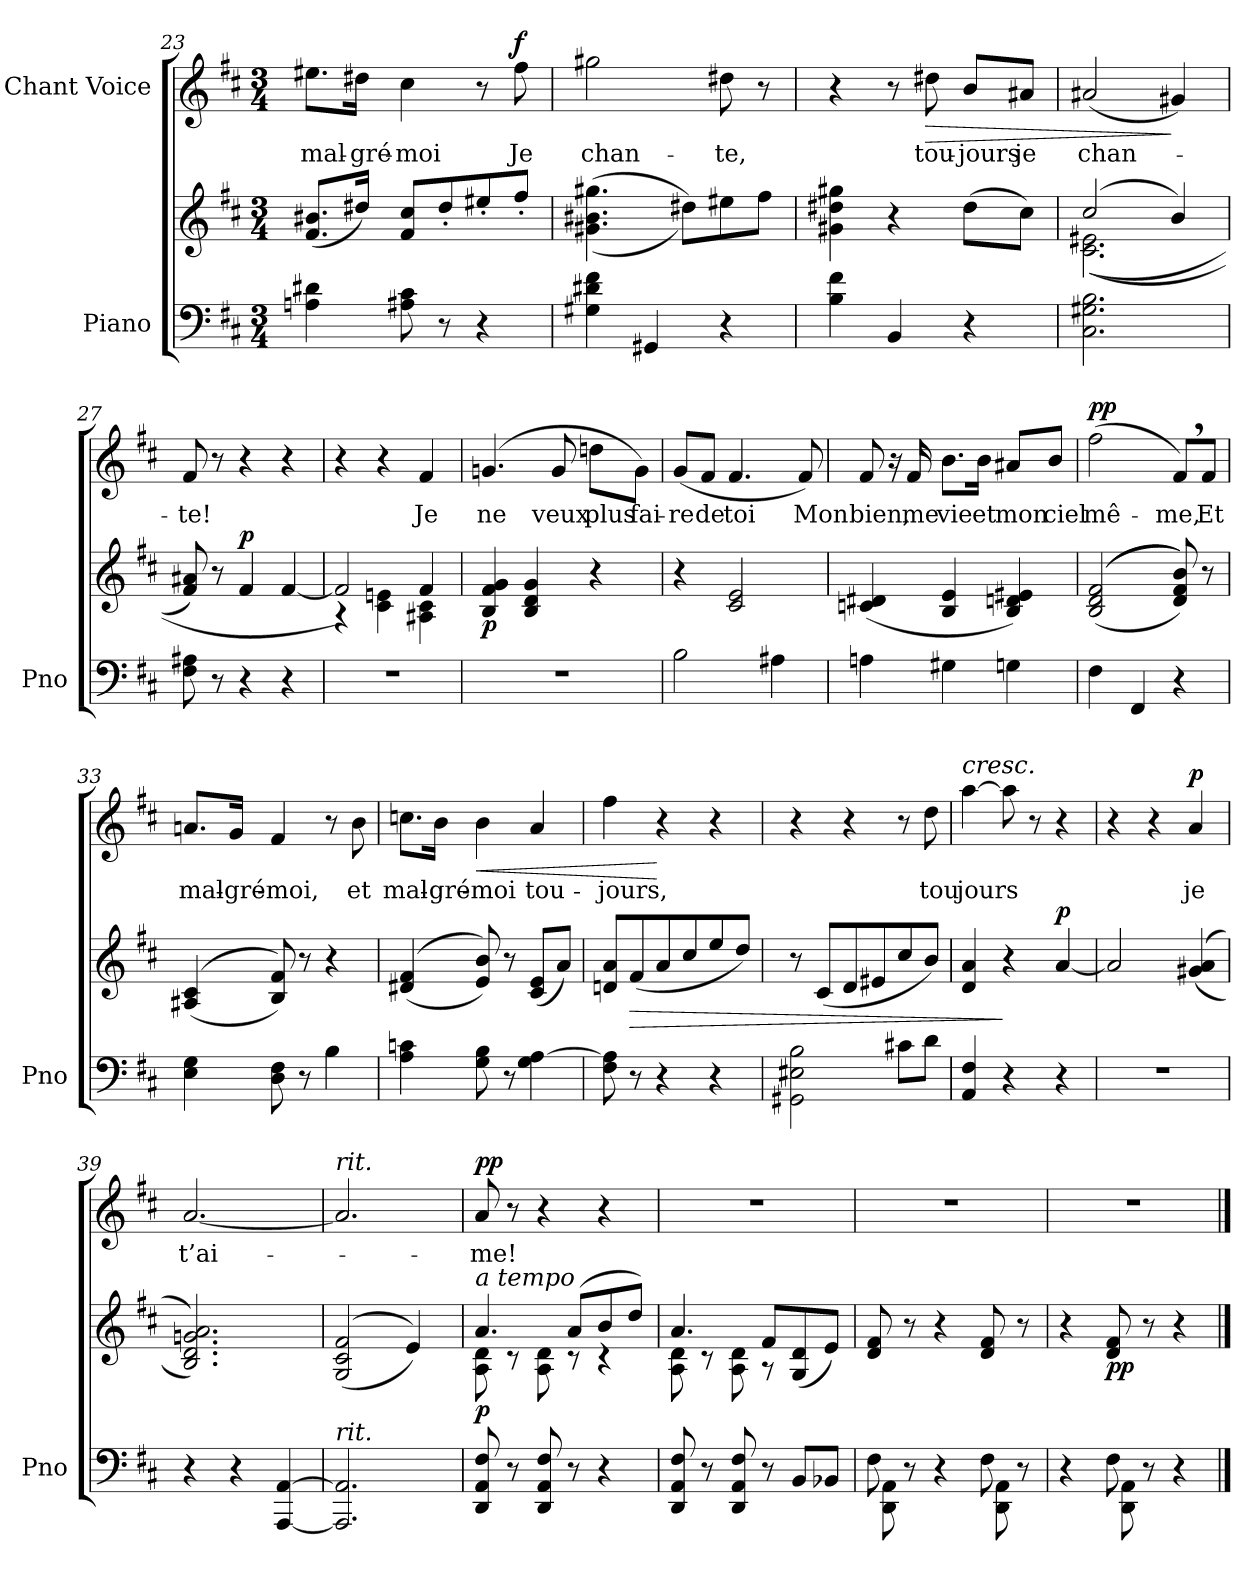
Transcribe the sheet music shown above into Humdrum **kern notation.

**kern	**kern	**dynam	**kern	**text	**dynam
*part2	*part2	*part2	*part1	*part1	*part1
*staff3	*staff2	*staff2/3	*staff1	*staff1	*staff1
*I"Piano	*	*	*I"Chant Voice	*	*
*I'Pno	*	*	*	*	*
*clefF4	*clefG2	*	*clefG2	*	*
*k[f#c#]	*k[f#c#]	*	*k[f#c#]	*	*
*M3/4	*M3/4	*	*M3/4	*	*
=23	=23	=23	=23	=23	=23
4An\ 4d#X\	(8.f#/ 8.b#X/L	.	8.ee#X\L	mal-	.
.	16dd#X/Jk)	.	16dd#X\Jk	-gré-	.
8A#X\ 8c#\	8f#/ 8cc#/L	.	4cc#\	-moi	.
8r	8dd#'/	.	.	.	.
4r	8ee#X'/	.	8r	.	.
!	!	!	!	!	!LO:DY:a
.	8ff#'/J	.	8ff#\	Je	f
=24	=24	=24	=24	=24	=24
4G#X\ 4d#X\ 4f#\	((<4.g#X\ 4.b#X\ 4.gg#X\	.	2gg#X\	chan-	.
4GG#X/	.	.	.	.	.
.	8dd#X\L))	.	.	.	.
4r	8ee#X\	.	8dd#X\	-te,	.
.	8ff#\J	.	8r	.	.
=25	=25	=25	=25	=25	=25
4B\ 4f#\	4g#X\ 4dd#X\ 4gg#X\	.	4r	.	.
4BB/	4r	.	8r	.	.
!	!	!	!	!	!LO:HP:b
.	.	.	8dd#X\	tou-	>
4r	(8dd#\L	.	8b/L	-jours	.
.	8cc#\J)	.	8a#X/J	je	.
=26	=26	=26	=26	=26	=26
*	*^	*	*	*	*
2.C#\ 2.G#X\ 2.B\	(2cc#/	((2.c#\ 2.e#X\	.	(2a#X/	chan-	.
.	4b/)	.	.	4g#X/)	.	]
*	*v	*v	*	*	*	*
=27	=27	=27	=27	=27	=27
8F#\ 8A#X\	8f#/ 8a#X/)	.	8f#/	-te!	.
8r	8r	.	8r	.	.
!	!	!LO:DY:a	!	!	!
4r	4f#/	p	4r	.	.
4r	[4f#/	.	4r	.	.
=28	=28	=28	=28	=28	=28
*	*^	*	*	*	*
2.r	2f#/]	4r)	.	4r	.	.
.	.	4c#\ 4en\	.	4r	.	.
!	!	!	!	!	!	!LO:DY:a
!	!	!	!	!	!	!LO:DY:n=1:a
.	4f#/	4A#X\ 4c#\	.	4f#/	Je	p other-dynamics
=29	=29	=29	=29	=29	=29	=29
!	!	!	!LO:DY:b	!	!	!
*	*v	*v	*	*	*	*
2.r	4B/ 4f#/ 4g/	p	(4.gn/	ne	.
.	4B/ 4d/ 4g/	.	.	.	.
.	.	.	8g/	veux	.
.	4r	.	8ddn\L	plus	.
.	.	.	8g\J)	fai-	.
=30	=30	=30	=30	=30	=30
2B\	4r	.	(>8g/L	-re	.
.	.	.	8f#/J	de	.
.	2c#/ 2e/	.	4.f#/	toi	.
4A#X\	.	.	.	.	.
.	.	.	8f#/)	Mon	.
=31	=31	=31	=31	=31	=31
4An\	(>4cn/ 4d#X/	.	8f#/	bien,	.
.	.	.	16r	.	.
.	.	.	16f#/	me	.
4G#X\	4B/ 4e/	.	8.b\L	vie	.
.	.	.	16b\Jk	et	.
4Gn\	4B/ 4dn/ 4e#X/)	.	8a#X/L	mon	.
.	.	.	8b/J	ciel	.
=32	=32	=32	=32	=32	=32
!	!	!	!	!	!LO:DY:a
4F#\	(>(<(2B/ 2d/ 2f#/	.	(2ff#\	mê-	pp
4FF#/	.	.	.	.	.
4r	8d/ 8f#/ 8b/)))	.	8f#,/L)	-me,	.
.	8r	.	8f#/J	Et	.
=33	=33	=33	=33	=33	=33
4E\ 4G\	((>4A#X/ 4c#/	.	8.an/L	mal-	.
.	.	.	16g/Jk	-gré-	.
8D\ 8F#\	8B/ 8f#/))	.	4f#/	-moi,	.
8r	8r	.	.	.	.
4B\	4r	.	8r	.	.
.	.	.	8b\	et	.
=34	=34	=34	=34	=34	=34
4A\ 4cn\	(<(>4d#X/ 4f#/	.	8.ccn\L	mal-	.
.	.	.	16b\Jk	-gré-	.
!	!	!	!	!	!LO:HP:b
8G\ 8B\	8e/ 8b/))	.	4b\	-moi	<
8r	8r	.	.	.	.
4G\ [4A\	(8c#/ 8e/L	.	4a/	tou-	.
.	8a/J)	.	.	.	.
=35	=35	=35	=35	=35	=35
8F#\ 8A\]	8dn/ 8a/L	.	4ff#\	-jours,	.
!	!	!LO:HP:b	!	!	!
8r	(8f#/	>	.	.	.
4r	8a/	.	4r	.	[
.	8cc#/	.	.	.	.
4r	8ee/	.	4r	.	.
.	8dd/J)	.	.	.	.
=36	=36	=36	=36	=36	=36
2GG#X\ 2E#X\ 2B\	8r	.	4r	.	.
.	(8c#/L	.	.	.	.
.	8d/	.	4r	.	.
.	8e#X/	.	.	.	.
8c#X\L	8cc#/	.	8r	.	.
8d\J	8b/J)	.	8dd\	tou	.
=37	=37	=37	=37	=37	=37
!	!	!	!LO:TX:a:i:t=cresc.	!	!
4AA/ 4F#/	4d/ 4a/	.	[4aa\	jours	.
4r	4r	]	8aa\]	.	.
.	.	.	8r	.	.
!	!	!LO:DY:a	!	!	!
4r	[4a/	p	4r	.	.
=38	=38	=38	=38	=38	=38
2.r	2a/]	.	4r	.	.
.	.	.	4r	.	.
!	!	!	!	!	!LO:DY:a
.	((>4g#X/ 4a/	.	4a/	je	p
=39	=39	=39	=39	=39	=39
4r	2.B/ 2.d/ 2.gn/ 2.a/))	.	[2.a/	t’ai-	.
4r	.	.	.	.	.
[4AAA/ [4AA/	.	.	.	.	.
=40	=40	=40	=40	=40	=40
!	!	!	!LO:TX:i:t=rit.	!	!
!LO:TX:i:t=rit.	!	!	!	!	!
2.AAA/] 2.AA/]	((>2G/ 2c#/ 2f#/	.	2.a/]	.	.
.	4e/))	.	.	.	.
=41	=41	=41	=41	=41	=41
*	*^	*	*	*	*
!	!LO:TX:i:t=a tempo	!	!	!	!	!
!	!	!	!LO:DY:b	!	!	!LO:DY:a
8DD/ 8AA/ 8F#/	4.a/	8A\ 8d\	p	8a/	-me!	pp
8r	.	8r	.	8r	.	.
8DD/ 8AA/ 8F#/	.	8A\ 8d\	.	4r	.	.
8r	(8a/L	8r	.	.	.	.
4r	8b/	4r	.	4r	.	.
.	8dd/J)	.	.	.	.	.
=42	=42	=42	=42	=42	=42	=42
8DD/ 8AA/ 8F#/	4.a/	8A\ 8d\	.	2.r	.	.
8r	.	8r	.	.	.	.
8DD/ 8AA/ 8F#/	.	8A\ 8d\	.	.	.	.
8r	8f#/L	8r	.	.	.	.
8BB/L	(<8G/ 8d/	4ryy	.	.	.	.
8BB-X/J	8e/J)	.	.	.	.	.
=43	=43	=43	=43	=43	=43	=43
*^	*	*	*	*	*	*
8F#\	8DD\ 8AA\	8d/ 8f#/	8ryy	.	2.r	.	.
4.ryy	8r	8r	8ryy	.	.	.	.
.	4r	4r	4ryy	.	.	.	.
8F#\	8DD\ 8AA\	8d/ 8f#/	8ryy	.	.	.	.
8ryy	8r	8r	8ryy	.	.	.	.
=44	=44	=44	=44	=44	=44	=44	=44
4ryy	4r	4r	4ryy	.	2.r	.	.
!	!	!	!	!LO:DY:b	!	!	!
8F#\	8DD\ 8AA\	8d/ 8f#/	8ryy	pp	.	.	.
4.ryy	8r	8r	8ryy	.	.	.	.
.	4r	4r	4ryy	.	.	.	.
*v	*v	*	*	*	*	*	*
*	*v	*v	*	*	*	*
==	==	==	==	==	==
*-	*-	*-	*-	*-	*-
